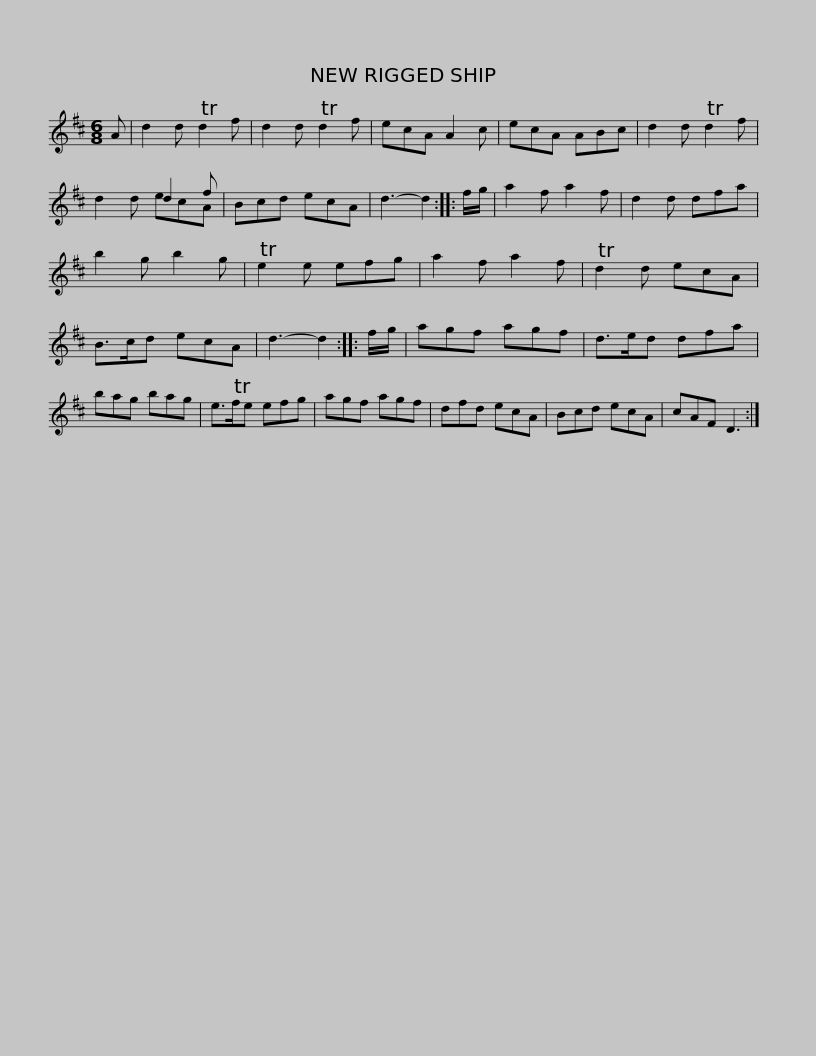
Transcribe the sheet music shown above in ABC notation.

X:1
%%score ( 1 2 )
L:1/8
M:6/8
I:linebreak $
K:D
V:1 treble
V:2 treble
V:1
 A | d2 d Td2 f | d2 d Td2 f | ecA A2 c | ecA ABc | %5
 d2 d Td2 f | x3 d2 f | Bcd ecA | d3- d2 ::$ f/g/ | %10
 a2 f a2 f | d2 d dfa | b2 g b2 g | Te2 e efg | a2 f a2 f | %15
 Td2 d ecA | B>cd ecA | d3- d2 :: f/g/ |$ agf agf | %20
 d>ed dfa | bag bag | e>Tfe efg | agf agf | dfd ecA | %25
 Bcd ecA |$ cAF D3 :| %27
V:2
 x | x6 | x6 | x6 | x6 | %5
 x6 | d2 d ecA | x6 | x5 ::$ x | %10
 x6 | x6 | x6 | x6 | x6 | %15
 x6 | x6 | x5 :: x |$ x6 | %20
 x6 | x6 | x6 | x6 | x6 | %25
 x6 |$ x6 :| %27
